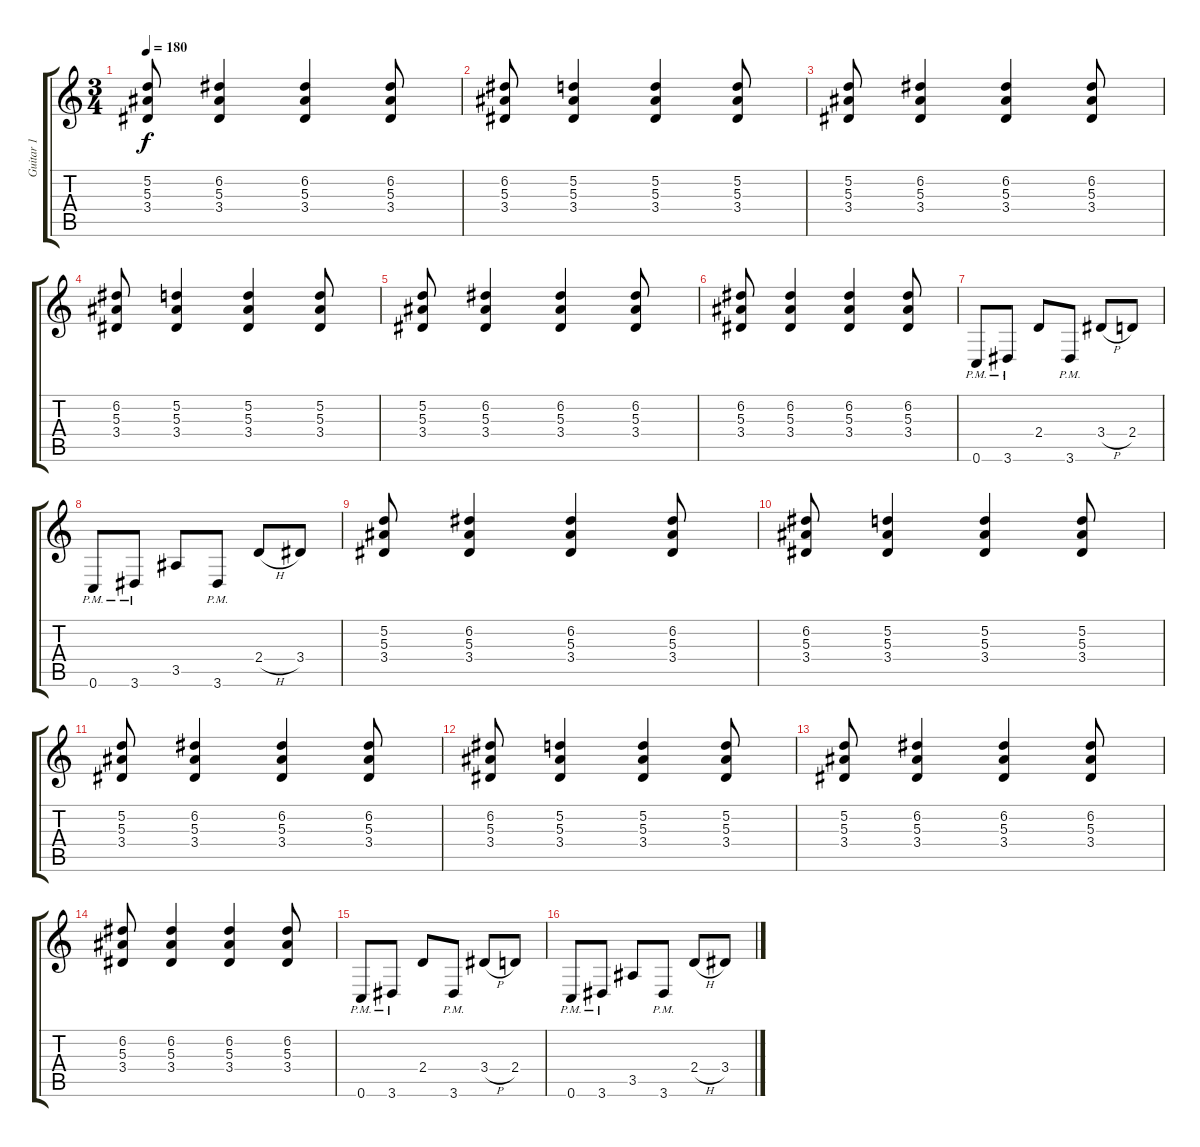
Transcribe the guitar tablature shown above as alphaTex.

\track ("Guitar 1" "Guitar 1") {instrument electricguitarclean}
\staff {score tabs}
\tuning (D4 A3 F3 C3 G2 C2) {hide}
\ts (3 4)
\tempo 180
\clef g2
\ks c
(5.2 5.3 3.4).8{dy f} (6.2 5.3 3.4).4 (6.2 5.3 3.4).4 (6.2 5.3 3.4).8 |
(6.2 5.3 3.4).8 (5.2 5.3 3.4).4 (5.2 5.3 3.4).4 (5.2 5.3 3.4).8 |
(5.2 5.3 3.4).8 (6.2 5.3 3.4).4 (6.2 5.3 3.4).4 (6.2 5.3 3.4).8 |
(6.2 5.3 3.4).8 (5.2 5.3 3.4).4 (5.2 5.3 3.4).4 (5.2 5.3 3.4).8 |
(5.2 5.3 3.4).8 (6.2 5.3 3.4).4 (6.2 5.3 3.4).4 (6.2 5.3 3.4).8 |
(6.2 5.3 3.4).8 (6.2 5.3 3.4).4 (6.2 5.3 3.4).4 (6.2 5.3 3.4).8 |
0.6{pm}.8 3.6{pm}.8 2.4.8 3.6{pm}.8 3.4{h}.8 2.4.8 |
0.6{pm}.8 3.6{pm}.8 3.5.8 3.6{pm}.8 2.4{h}.8 3.4.8 |
(5.2 5.3 3.4).8 (6.2 5.3 3.4).4 (6.2 5.3 3.4).4 (6.2 5.3 3.4).8 |
(6.2 5.3 3.4).8 (5.2 5.3 3.4).4 (5.2 5.3 3.4).4 (5.2 5.3 3.4).8 |
(5.2 5.3 3.4).8 (6.2 5.3 3.4).4 (6.2 5.3 3.4).4 (6.2 5.3 3.4).8 |
(6.2 5.3 3.4).8 (5.2 5.3 3.4).4 (5.2 5.3 3.4).4 (5.2 5.3 3.4).8 |
(5.2 5.3 3.4).8 (6.2 5.3 3.4).4 (6.2 5.3 3.4).4 (6.2 5.3 3.4).8 |
(6.2 5.3 3.4).8 (6.2 5.3 3.4).4 (6.2 5.3 3.4).4 (6.2 5.3 3.4).8 |
0.6{pm}.8 3.6{pm}.8 2.4.8 3.6{pm}.8 3.4{h}.8 2.4.8 |
0.6{pm}.8 3.6{pm}.8 3.5.8 3.6{pm}.8 2.4{h}.8 3.4.8
